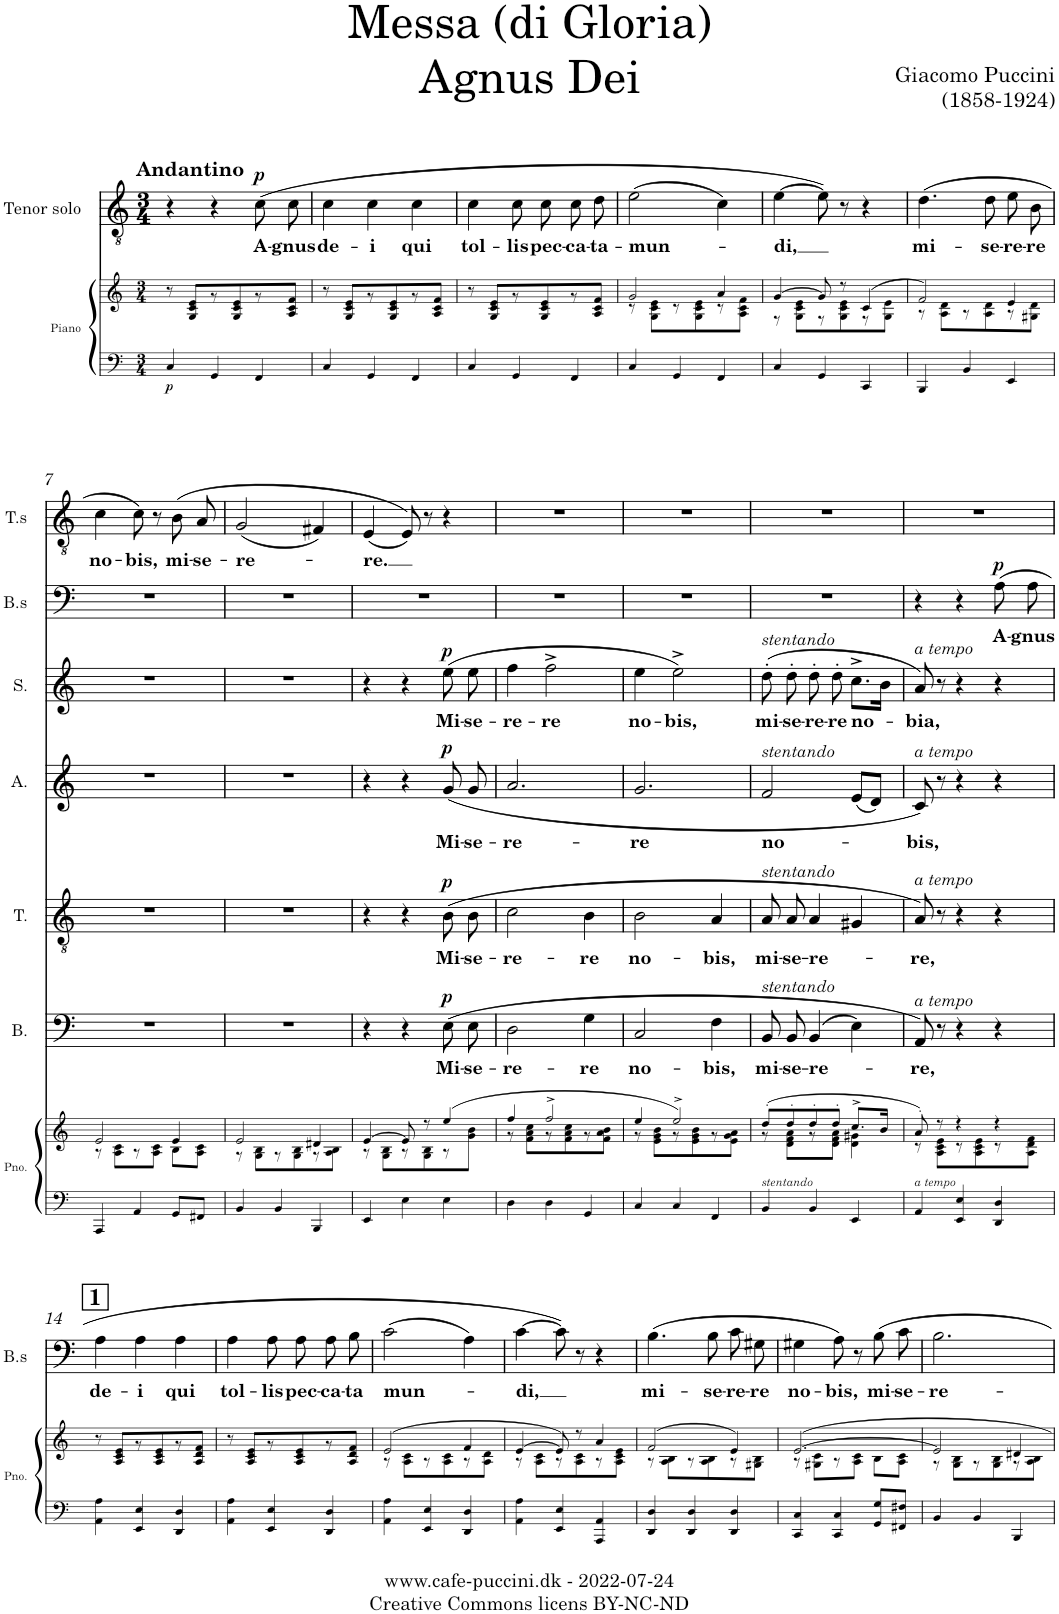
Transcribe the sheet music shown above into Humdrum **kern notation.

**kern	**kern	**dynam	**kern	**text	**dynam	**kern	**text	**dynam	**kern	**text	**dynam	**kern	**text	**dynam	**kern	**text	**dynam	**kern	**text	**dynam
*part7	*part7	*part7	*part6	*part6	*part6	*part5	*part5	*part5	*part4	*part4	*part4	*part3	*part3	*part3	*part2	*part2	*part2	*part1	*part1	*part1
*staff8	*staff7	*staff7/8	*staff6	*staff6	*staff6	*staff5	*staff5	*staff5	*staff4	*staff4	*staff4	*staff3	*staff3	*staff3	*staff2	*staff2	*staff2	*staff1	*staff1	*staff1
*I"Piano	*	*	*I"Bass	*	*	*I"Tenor	*	*	*I"Alto	*	*	*I"Soprano	*	*	*I"Bass solo	*	*	*I"Tenor solo	*	*
*I'Pno.	*	*	*I'B.	*	*	*I'T.	*	*	*I'A.	*	*	*I'S.	*	*	*I'B.s	*	*	*I'T.s	*	*
*stria5	*stria5	*	*stria5	*	*	*stria5	*	*	*stria5	*	*	*stria5	*	*	*stria5	*	*	*	*	*
*clefF4	*clefG2	*	*clefF4	*	*	*clefGv2	*	*	*clefG2	*	*	*clefG2	*	*	*clefF4	*	*	*clefGv2	*	*
*k[]	*k[]	*	*k[]	*	*	*k[]	*	*	*k[]	*	*	*k[]	*	*	*k[]	*	*	*k[]	*	*
*M3/4	*M3/4	*	*M3/4	*	*	*M3/4	*	*	*M3/4	*	*	*M3/4	*	*	*M3/4	*	*	*M3/4	*	*
=1	=1	=1	=1	=1	=1	=1	=1	=1	=1	=1	=1	=1	=1	=1	=1	=1	=1	=1	=1	=1
!	!	!	!	!	!	!	!	!	!	!	!	!	!	!	!	!	!	!LO:TX:a:B:t=Andantino	!	!
!	!	!LO:DY:b=2	!	!	!	!	!	!	!	!	!	!	!	!	!	!	!	!	!	!
4C/	8r	p	2.r	.	.	2.r	.	.	2.r	.	.	2.r	.	.	2.r	.	.	4r	.	.
.	8G/ 8c/ 8e/L	.	.	.	.	.	.	.	.	.	.	.	.	.	.	.	.	.	.	.
4GG/	8r	.	.	.	.	.	.	.	.	.	.	.	.	.	.	.	.	4r	.	.
.	8G/ 8c/ 8e/	.	.	.	.	.	.	.	.	.	.	.	.	.	.	.	.	.	.	.
!	!	!	!	!	!	!	!	!	!	!	!	!	!	!	!	!	!	!	!LO:LY:b	!LO:DY:a
4FF/	8r	.	.	.	.	.	.	.	.	.	.	.	.	.	.	.	.	(8c\L	A-	p
!	!	!	!	!	!	!	!	!	!	!	!	!	!	!	!	!	!	!	!LO:LY:b	!
.	8A/ 8c/ 8f/J	.	.	.	.	.	.	.	.	.	.	.	.	.	.	.	.	8c\J	-gnus	.
=2	=2	=2	=2	=2	=2	=2	=2	=2	=2	=2	=2	=2	=2	=2	=2	=2	=2	=2	=2	=2
!	!	!	!	!	!	!	!	!	!	!	!	!	!	!	!	!	!	!	!LO:LY:b	!
4C/	8r	.	2.r	.	.	2.r	.	.	2.r	.	.	2.r	.	.	2.r	.	.	4c\	de-	.
.	8G/ 8c/ 8e/L	.	.	.	.	.	.	.	.	.	.	.	.	.	.	.	.	.	.	.
!	!	!	!	!	!	!	!	!	!	!	!	!	!	!	!	!	!	!	!LO:LY:b	!
4GG/	8r	.	.	.	.	.	.	.	.	.	.	.	.	.	.	.	.	4c\	-i	.
.	8G/ 8c/ 8e/	.	.	.	.	.	.	.	.	.	.	.	.	.	.	.	.	.	.	.
!	!	!	!	!	!	!	!	!	!	!	!	!	!	!	!	!	!	!	!LO:LY:b	!
4FF/	8r	.	.	.	.	.	.	.	.	.	.	.	.	.	.	.	.	4c\	qui	.
.	8A/ 8c/ 8f/J	.	.	.	.	.	.	.	.	.	.	.	.	.	.	.	.	.	.	.
=3	=3	=3	=3	=3	=3	=3	=3	=3	=3	=3	=3	=3	=3	=3	=3	=3	=3	=3	=3	=3
!	!	!	!	!	!	!	!	!	!	!	!	!	!	!	!	!	!	!	!LO:LY:b	!
4C/	8r	.	2.r	.	.	2.r	.	.	2.r	.	.	2.r	.	.	2.r	.	.	4c\	tol-	.
.	8G/ 8c/ 8e/L	.	.	.	.	.	.	.	.	.	.	.	.	.	.	.	.	.	.	.
!	!	!	!	!	!	!	!	!	!	!	!	!	!	!	!	!	!	!	!LO:LY:b	!
4GG/	8r	.	.	.	.	.	.	.	.	.	.	.	.	.	.	.	.	8c\L	-lis	.
!	!	!	!	!	!	!	!	!	!	!	!	!	!	!	!	!	!	!	!LO:LY:b	!
.	8G/ 8c/ 8e/	.	.	.	.	.	.	.	.	.	.	.	.	.	.	.	.	8c\J	pec-	.
!	!	!	!	!	!	!	!	!	!	!	!	!	!	!	!	!	!	!	!LO:LY:b	!
4FF/	8r	.	.	.	.	.	.	.	.	.	.	.	.	.	.	.	.	8c\L	-ca-	.
!	!	!	!	!	!	!	!	!	!	!	!	!	!	!	!	!	!	!	!LO:LY:b	!
.	8A/ 8c/ 8f/J	.	.	.	.	.	.	.	.	.	.	.	.	.	.	.	.	8d\J	-ta-	.
=4	=4	=4	=4	=4	=4	=4	=4	=4	=4	=4	=4	=4	=4	=4	=4	=4	=4	=4	=4	=4
*	*^	*	*	*	*	*	*	*	*	*	*	*	*	*	*	*	*	*	*	*
!	!	!	!	!	!	!	!	!	!	!	!	!	!	!	!	!	!	!	!	!LO:LY:b	!
4C/	2g/	8r	.	2.r	.	.	2.r	.	.	2.r	.	.	2.r	.	.	2.r	.	.	(2e\	-mun-	.
.	.	8G\ 8c\ 8e\L	.	.	.	.	.	.	.	.	.	.	.	.	.	.	.	.	.	.	.
4GG/	.	8r	.	.	.	.	.	.	.	.	.	.	.	.	.	.	.	.	.	.	.
.	.	8G\ 8c\ 8e\	.	.	.	.	.	.	.	.	.	.	.	.	.	.	.	.	.	.	.
4FF/	4a/	8r	.	.	.	.	.	.	.	.	.	.	.	.	.	.	.	.	4c\)	.	.
.	.	8A\ 8c\ 8f\J	.	.	.	.	.	.	.	.	.	.	.	.	.	.	.	.	.	.	.
=5	=5	=5	=5	=5	=5	=5	=5	=5	=5	=5	=5	=5	=5	=5	=5	=5	=5	=5	=5	=5	=5
!	!	!	!	!	!	!	!	!	!	!	!	!	!	!	!	!	!	!	!	!LO:LY:b	!
4C/	[4g/	8r	.	2.r	.	.	2.r	.	.	2.r	.	.	2.r	.	.	2.r	.	.	[4e\	-di,	.
.	.	8G\ 8c\ 8e\L	.	.	.	.	.	.	.	.	.	.	.	.	.	.	.	.	.	.	.
4GG/	8g/]	8r	.	.	.	.	.	.	.	.	.	.	.	.	.	.	.	.	8e\])	.	.
.	8r	8G\ 8c\ 8e\	.	.	.	.	.	.	.	.	.	.	.	.	.	.	.	.	8r	.	.
4CC/	(4c/	8r	.	.	.	.	.	.	.	.	.	.	.	.	.	.	.	.	4r	.	.
.	.	8G\ 8e\J	.	.	.	.	.	.	.	.	.	.	.	.	.	.	.	.	.	.	.
=6	=6	=6	=6	=6	=6	=6	=6	=6	=6	=6	=6	=6	=6	=6	=6	=6	=6	=6	=6	=6	=6
!	!	!	!	!	!	!	!	!	!	!	!	!	!	!	!	!	!	!	!	!LO:LY:b	!
4BBB/	2f/)	8r	.	2.r	.	.	2.r	.	.	2.r	.	.	2.r	.	.	2.r	.	.	(4.d\	mi-	.
.	.	8A\ 8d\L	.	.	.	.	.	.	.	.	.	.	.	.	.	.	.	.	.	.	.
4BB/	.	8r	.	.	.	.	.	.	.	.	.	.	.	.	.	.	.	.	.	.	.
!	!	!	!	!	!	!	!	!	!	!	!	!	!	!	!	!	!	!	!	!LO:LY:b	!
.	.	8A\ 8d\	.	.	.	.	.	.	.	.	.	.	.	.	.	.	.	.	8d\	-se-	.
!	!	!	!	!	!	!	!	!	!	!	!	!	!	!	!	!	!	!	!	!LO:LY:b	!
4EE/	4e/	8r	.	.	.	.	.	.	.	.	.	.	.	.	.	.	.	.	8e\L	-re-	.
!	!	!	!	!	!	!	!	!	!	!	!	!	!	!	!	!	!	!	!	!LO:LY:b	!
.	.	8G#X\ 8d\J	.	.	.	.	.	.	.	.	.	.	.	.	.	.	.	.	8B\J	-re	.
!!LO:LB:g=z
=7	=7	=7	=7	=7	=7	=7	=7	=7	=7	=7	=7	=7	=7	=7	=7	=7	=7	=7	=7	=7	=7
!	!	!	!	!	!	!	!	!	!	!	!	!	!	!	!	!	!	!	!	!LO:LY:b	!
4AAA/	2e/	8r	.	2.r	.	.	2.r	.	.	2.r	.	.	2.r	.	.	2.r	.	.	4c\	no-	.
.	.	8A\ 8c\L	.	.	.	.	.	.	.	.	.	.	.	.	.	.	.	.	.	.	.
!	!	!	!	!	!	!	!	!	!	!	!	!	!	!	!	!	!	!	!	!LO:LY:b	!
4AA/	.	8r	.	.	.	.	.	.	.	.	.	.	.	.	.	.	.	.	8c\)	-bis,	.
.	.	8A\ 8c\J	.	.	.	.	.	.	.	.	.	.	.	.	.	.	.	.	8r	.	.
!	!	!	!	!	!	!	!	!	!	!	!	!	!	!	!	!	!	!	!	!LO:LY:b	!
8GG/L	4e/	8B\L	.	.	.	.	.	.	.	.	.	.	.	.	.	.	.	.	(8B/L	mi-	.
!	!	!	!	!	!	!	!	!	!	!	!	!	!	!	!	!	!	!	!	!LO:LY:b	!
8FF#X/J	.	8A\ 8c\J	.	.	.	.	.	.	.	.	.	.	.	.	.	.	.	.	8A/J	-se-	.
=8	=8	=8	=8	=8	=8	=8	=8	=8	=8	=8	=8	=8	=8	=8	=8	=8	=8	=8	=8	=8	=8
!	!	!	!	!	!	!	!	!	!	!	!	!	!	!	!	!	!	!	!	!LO:LY:b	!
4BB/	2e/	8r	.	2.r	.	.	2.r	.	.	2.r	.	.	2.r	.	.	2.r	.	.	(2G/	-re-	.
.	.	8G\ 8B\L	.	.	.	.	.	.	.	.	.	.	.	.	.	.	.	.	.	.	.
4BB/	.	8r	.	.	.	.	.	.	.	.	.	.	.	.	.	.	.	.	.	.	.
.	.	8G\ 8B\	.	.	.	.	.	.	.	.	.	.	.	.	.	.	.	.	.	.	.
4BBB/	4d#X/	8r	.	.	.	.	.	.	.	.	.	.	.	.	.	.	.	.	4F#X/)	.	.
.	.	8A\ 8B\J	.	.	.	.	.	.	.	.	.	.	.	.	.	.	.	.	.	.	.
=9	=9	=9	=9	=9	=9	=9	=9	=9	=9	=9	=9	=9	=9	=9	=9	=9	=9	=9	=9	=9	=9
!	!	!	!	!	!	!	!	!	!	!	!	!	!	!	!	!	!	!	!	!LO:LY:b	!
4EE/	[4e/	8r	.	4r	.	.	4r	.	.	4r	.	.	4r	.	.	2.r	.	.	(4E/	-re.	.
.	.	8G\ 8B\L	.	.	.	.	.	.	.	.	.	.	.	.	.	.	.	.	.	.	.
4E\	8e/]	8r	.	4r	.	.	4r	.	.	4r	.	.	4r	.	.	.	.	.	8E/))	.	.
.	8r	8G\ 8B\	.	.	.	.	.	.	.	.	.	.	.	.	.	.	.	.	8r	.	.
!	!	!	!	!	!LO:LY:b	!LO:DY:a	!	!LO:LY:b	!LO:DY:a	!	!LO:LY:b	!LO:DY:a	!	!LO:LY:b	!LO:DY:a	!	!	!	!	!	!
4E\	(4ee/	8r	.	(8E\L	Mi-	p	(8B\L	Mi-	p	(8g/	Mi-	p	(8ee\	Mi-	p	.	.	.	4r	.	.
!	!	!	!	!	!LO:LY:b	!	!	!LO:LY:b	!	!	!LO:LY:b	!	!	!LO:LY:b	!	!	!	!	!	!	!
.	.	8g\ 8b\J	.	8E\J	-se-	.	8B\J	-se-	.	8g/	-se-	.	8ee\	-se-	.	.	.	.	.	.	.
=10	=10	=10	=10	=10	=10	=10	=10	=10	=10	=10	=10	=10	=10	=10	=10	=10	=10	=10	=10	=10	=10
!	!	!	!	!	!LO:LY:b	!	!	!LO:LY:b	!	!	!LO:LY:b	!	!	!LO:LY:b	!	!	!	!	!	!	!
4D\	4ff/	8r	.	2D\	-re-	.	2c\	-re-	.	2.a/	-re-	.	4ff\	-re-	.	2.r	.	.	2.r	.	.
.	.	8f\ 8a\ 8cc\L	.	.	.	.	.	.	.	.	.	.	.	.	.	.	.	.	.	.	.
!	!	!	!	!	!	!	!	!	!	!	!	!	!	!LO:LY:b	!	!	!	!	!	!	!
4D\	2ff^/	8r	.	.	.	.	.	.	.	.	.	.	2ff^\	-re	.	.	.	.	.	.	.
.	.	8f\ 8a\ 8cc\	.	.	.	.	.	.	.	.	.	.	.	.	.	.	.	.	.	.	.
!	!	!	!	!	!LO:LY:b	!	!	!LO:LY:b	!	!	!	!	!	!	!	!	!	!	!	!	!
4GG/	.	8r	.	4G\	-re	.	4B\	-re	.	.	.	.	.	.	.	.	.	.	.	.	.
.	.	8f\ 8a\ 8b\J	.	.	.	.	.	.	.	.	.	.	.	.	.	.	.	.	.	.	.
=11	=11	=11	=11	=11	=11	=11	=11	=11	=11	=11	=11	=11	=11	=11	=11	=11	=11	=11	=11	=11	=11
!	!	!	!	!	!LO:LY:b	!	!	!LO:LY:b	!	!	!LO:LY:b	!	!	!LO:LY:b	!	!	!	!	!	!	!
4C/	4ee/	8r	.	2C/	no-	.	2B\	no-	.	2.g/	-re	.	4ee\	no-	.	2.r	.	.	2.r	.	.
.	.	8e\ 8g\ 8b\L	.	.	.	.	.	.	.	.	.	.	.	.	.	.	.	.	.	.	.
!	!	!	!	!	!	!	!	!	!	!	!	!	!	!LO:LY:b	!	!	!	!	!	!	!
4C/	2ee^/)	8r	.	.	.	.	.	.	.	.	.	.	2ee^\)	-bis,	.	.	.	.	.	.	.
.	.	8e\ 8g\ 8b\	.	.	.	.	.	.	.	.	.	.	.	.	.	.	.	.	.	.	.
!	!	!	!	!	!LO:LY:b	!	!	!LO:LY:b	!	!	!	!	!	!	!	!	!	!	!	!	!
4FF/	.	8r	.	4F\	-bis,	.	4A/	-bis,	.	.	.	.	.	.	.	.	.	.	.	.	.
.	.	8e\ 8g\ 8a\J	.	.	.	.	.	.	.	.	.	.	.	.	.	.	.	.	.	.	.
=12	=12	=12	=12	=12	=12	=12	=12	=12	=12	=12	=12	=12	=12	=12	=12	=12	=12	=12	=12	=12	=12
!	!	!	!	!	!	!	!	!	!	!	!	!	!LO:TX:a:i:t=stentando	!	!	!	!	!	!	!	!
!	!	!	!	!	!	!	!	!	!	!LO:TX:a:i:t=stentando	!	!	!	!	!	!	!	!	!	!	!
!	!	!	!	!	!	!	!LO:TX:a:i:t=stentando	!	!	!	!	!	!	!	!	!	!	!	!	!	!
!	!	!	!	!LO:TX:a:i:t=stentando	!	!	!	!	!	!	!	!	!	!	!	!	!	!	!	!	!
!LO:TX:a:i:t=stentando	!	!	!	!	!	!	!	!	!	!	!	!	!	!	!	!	!	!	!	!	!
!	!	!	!	!	!LO:LY:b	!	!	!LO:LY:b	!	!	!LO:LY:b	!	!	!LO:LY:b	!	!	!	!	!	!	!
4BB/	(8dd'/L	8r	.	8BB/L	mi-	.	8A/L	mi-	.	2f/	no-	.	(8dd'\	mi-	.	2.r	.	.	2.r	.	.
!	!	!	!	!	!LO:LY:b	!	!	!LO:LY:b	!	!	!	!	!	!LO:LY:b	!	!	!	!	!	!	!
.	8dd'/	8d\ 8f\ 8a\L	.	8BB/J	-se-	.	8A/J	-se-	.	.	.	.	8dd'\	-se-	.	.	.	.	.	.	.
!	!	!	!	!	!LO:LY:b	!	!	!LO:LY:b	!	!	!	!	!	!LO:LY:b	!	!	!	!	!	!	!
4BB/	8dd'/	8r	.	(4BB/	-re-	.	4A/	-re-	.	.	.	.	8dd'\	-re-	.	.	.	.	.	.	.
!	!	!	!	!	!	!	!	!	!	!	!	!	!	!LO:LY:b	!	!	!	!	!	!	!
.	8dd'/J	8d\ 8f\ 8a\J	.	.	.	.	.	.	.	.	.	.	8dd'\	-re	.	.	.	.	.	.	.
!	!	!	!	!	!	!	!	!	!	!	!	!	!	!LO:LY:b	!	!	!	!	!	!	!
4EE/	8.cc^/L	4d\ 4g#X\	.	4E\)	.	.	4G#X/	.	.	(8e/L	.	.	8.cc^\L	no-	.	.	.	.	.	.	.
.	.	.	.	.	.	.	.	.	.	8d/J)	.	.	.	.	.	.	.	.	.	.	.
.	16b/Jk	.	.	.	.	.	.	.	.	.	.	.	16b\Jk	.	.	.	.	.	.	.	.
=13	=13	=13	=13	=13	=13	=13	=13	=13	=13	=13	=13	=13	=13	=13	=13	=13	=13	=13	=13	=13	=13
!	!	!	!	!	!	!	!	!	!	!	!	!	!LO:TX:a:i:t=a tempo	!	!	!	!	!	!	!	!
!	!	!	!	!	!	!	!	!	!	!LO:TX:a:i:t=a tempo	!	!	!	!	!	!	!	!	!	!	!
!	!	!	!	!	!	!	!LO:TX:a:i:t=a tempo	!	!	!	!	!	!	!	!	!	!	!	!	!	!
!	!	!	!	!LO:TX:a:i:t=a tempo	!	!	!	!	!	!	!	!	!	!	!	!	!	!	!	!	!
!LO:TX:a:i:t=a tempo	!	!	!	!	!	!	!	!	!	!	!	!	!	!	!	!	!	!	!	!	!
!	!	!	!	!	!LO:LY:b	!	!	!LO:LY:b	!	!	!LO:LY:b	!	!	!LO:LY:b	!	!	!	!	!	!	!
4AA/	8a'/)	8r	.	8AA/)	-re,	.	8A/)	-re,	.	8c/)	-bis,	.	8a/)	-bia,	.	4r	.	.	2.r	.	.
.	8r	8A\ 8c\ 8e\L	.	8r	.	.	8r	.	.	8r	.	.	8r	.	.	.	.	.	.	.	.
4EE/ 4E/	4r	8r	.	4r	.	.	4r	.	.	4r	.	.	4r	.	.	4r	.	.	.	.	.
.	.	8A\ 8c\ 8e\	.	.	.	.	.	.	.	.	.	.	.	.	.	.	.	.	.	.	.
!	!	!	!	!	!	!	!	!	!	!	!	!	!	!	!	!	!LO:LY:b	!LO:DY:a	!	!	!
4DD/ 4D/	4r	8r	.	4r	.	.	4r	.	.	4r	.	.	4r	.	.	(8A\L	A-	p	.	.	.
!	!	!	!	!	!	!	!	!	!	!	!	!	!	!	!	!	!LO:LY:b	!	!	!	!
.	.	8A\ 8d\ 8f\J	.	.	.	.	.	.	.	.	.	.	.	.	.	8A\J	-gnus	.	.	.	.
!!LO:LB:g=z
!!LO:REH:place=s1:a:B:cj:fs=14:t=1
=14	=14	=14	=14	=14	=14	=14	=14	=14	=14	=14	=14	=14	=14	=14	=14	=14	=14	=14	=14	=14	=14
!	!	!	!	!	!	!	!	!	!	!	!	!	!	!	!	!	!LO:LY:b	!	!	!	!
*	*v	*v	*	*	*	*	*	*	*	*	*	*	*	*	*	*	*	*	*	*	*
4AA\ 4A\	8r	.	2.r	.	.	2.r	.	.	2.r	.	.	2.r	.	.	4A\	de-	.	2.r	.	.
.	8A/ 8c/ 8e/L	.	.	.	.	.	.	.	.	.	.	.	.	.	.	.	.	.	.	.
!	!	!	!	!	!	!	!	!	!	!	!	!	!	!	!	!LO:LY:b	!	!	!	!
4EE/ 4E/	8r	.	.	.	.	.	.	.	.	.	.	.	.	.	4A\	-i	.	.	.	.
.	8A/ 8c/ 8e/	.	.	.	.	.	.	.	.	.	.	.	.	.	.	.	.	.	.	.
!	!	!	!	!	!	!	!	!	!	!	!	!	!	!	!	!LO:LY:b	!	!	!	!
4DD/ 4D/	8r	.	.	.	.	.	.	.	.	.	.	.	.	.	4A\	qui	.	.	.	.
.	8A/ 8d/ 8f/J	.	.	.	.	.	.	.	.	.	.	.	.	.	.	.	.	.	.	.
=15	=15	=15	=15	=15	=15	=15	=15	=15	=15	=15	=15	=15	=15	=15	=15	=15	=15	=15	=15	=15
!	!	!	!	!	!	!	!	!	!	!	!	!	!	!	!	!LO:LY:b	!	!	!	!
4AA\ 4A\	8r	.	2.r	.	.	2.r	.	.	2.r	.	.	2.r	.	.	4A\	tol-	.	2.r	.	.
.	8A/ 8c/ 8e/L	.	.	.	.	.	.	.	.	.	.	.	.	.	.	.	.	.	.	.
!	!	!	!	!	!	!	!	!	!	!	!	!	!	!	!	!LO:LY:b	!	!	!	!
4EE/ 4E/	8r	.	.	.	.	.	.	.	.	.	.	.	.	.	8A\L	-lis	.	.	.	.
!	!	!	!	!	!	!	!	!	!	!	!	!	!	!	!	!LO:LY:b	!	!	!	!
.	8A/ 8c/ 8e/	.	.	.	.	.	.	.	.	.	.	.	.	.	8A\J	pec-	.	.	.	.
!	!	!	!	!	!	!	!	!	!	!	!	!	!	!	!	!LO:LY:b	!	!	!	!
4DD/ 4D/	8r	.	.	.	.	.	.	.	.	.	.	.	.	.	8A\L	-ca-	.	.	.	.
!	!	!	!	!	!	!	!	!	!	!	!	!	!	!	!	!LO:LY:b	!	!	!	!
.	8A/ 8d/ 8f/J	.	.	.	.	.	.	.	.	.	.	.	.	.	8B\J	-ta	.	.	.	.
=16	=16	=16	=16	=16	=16	=16	=16	=16	=16	=16	=16	=16	=16	=16	=16	=16	=16	=16	=16	=16
*	*^	*	*	*	*	*	*	*	*	*	*	*	*	*	*	*	*	*	*	*
!	!	!	!	!	!	!	!	!	!	!	!	!	!	!	!	!	!LO:LY:b	!	!	!	!
4AA\ 4A\	(2e/	8r	.	2.r	.	.	2.r	.	.	2.r	.	.	2.r	.	.	(2c\	mun-	.	2.r	.	.
.	.	8A\ 8c\L	.	.	.	.	.	.	.	.	.	.	.	.	.	.	.	.	.	.	.
4EE/ 4E/	.	8r	.	.	.	.	.	.	.	.	.	.	.	.	.	.	.	.	.	.	.
.	.	8A\ 8c\	.	.	.	.	.	.	.	.	.	.	.	.	.	.	.	.	.	.	.
4DD/ 4D/	4f/	8r	.	.	.	.	.	.	.	.	.	.	.	.	.	4A\)	.	.	.	.	.
.	.	8A\ 8d\J	.	.	.	.	.	.	.	.	.	.	.	.	.	.	.	.	.	.	.
=17	=17	=17	=17	=17	=17	=17	=17	=17	=17	=17	=17	=17	=17	=17	=17	=17	=17	=17	=17	=17	=17
!	!	!	!	!	!	!	!	!	!	!	!	!	!	!	!	!	!LO:LY:b	!	!	!	!
4AA\ 4A\	[4e/	8r	.	2.r	.	.	2.r	.	.	2.r	.	.	2.r	.	.	[4c\	-di,	.	2.r	.	.
.	.	8A\ 8c\L	.	.	.	.	.	.	.	.	.	.	.	.	.	.	.	.	.	.	.
4EE/ 4E/	8e/])	8r	.	.	.	.	.	.	.	.	.	.	.	.	.	8c\])	.	.	.	.	.
.	8r	8A\ 8c\	.	.	.	.	.	.	.	.	.	.	.	.	.	8r	.	.	.	.	.
4AAA/ 4AA/	4a/	8r	.	.	.	.	.	.	.	.	.	.	.	.	.	4r	.	.	.	.	.
.	.	8A\ 8c\ 8e\J	.	.	.	.	.	.	.	.	.	.	.	.	.	.	.	.	.	.	.
=18	=18	=18	=18	=18	=18	=18	=18	=18	=18	=18	=18	=18	=18	=18	=18	=18	=18	=18	=18	=18	=18
!	!	!	!	!	!	!	!	!	!	!	!	!	!	!	!	!	!LO:LY:b	!	!	!	!
4DD/ 4D/	(2f/	8r	.	2.r	.	.	2.r	.	.	2.r	.	.	2.r	.	.	(4.B\	mi-	.	2.r	.	.
.	.	8A\ 8B\L	.	.	.	.	.	.	.	.	.	.	.	.	.	.	.	.	.	.	.
4DD/ 4D/	.	8r	.	.	.	.	.	.	.	.	.	.	.	.	.	.	.	.	.	.	.
!	!	!	!	!	!	!	!	!	!	!	!	!	!	!	!	!	!LO:LY:b	!	!	!	!
.	.	8A\ 8B\	.	.	.	.	.	.	.	.	.	.	.	.	.	8B\	-se-	.	.	.	.
!	!	!	!	!	!	!	!	!	!	!	!	!	!	!	!	!	!LO:LY:b	!	!	!	!
4DD/ 4D/	4e/)	8r	.	.	.	.	.	.	.	.	.	.	.	.	.	8c\L	-re-	.	.	.	.
!	!	!	!	!	!	!	!	!	!	!	!	!	!	!	!	!	!LO:LY:b	!	!	!	!
.	.	8G#X\ 8B\J	.	.	.	.	.	.	.	.	.	.	.	.	.	8G#X\J	-re	.	.	.	.
=19	=19	=19	=19	=19	=19	=19	=19	=19	=19	=19	=19	=19	=19	=19	=19	=19	=19	=19	=19	=19	=19
!	!	!	!	!	!	!	!	!	!	!	!	!	!	!	!	!	!LO:LY:b	!	!	!	!
4CC/ 4C/	[2.e/	8r	.	2.r	.	.	2.r	.	.	2.r	.	.	2.r	.	.	4G#X\	no-	.	2.r	.	.
.	.	8G#X\ 8c\L	.	.	.	.	.	.	.	.	.	.	.	.	.	.	.	.	.	.	.
!	!	!	!	!	!	!	!	!	!	!	!	!	!	!	!	!	!LO:LY:b	!	!	!	!
4CC/ 4C/	.	8r	.	.	.	.	.	.	.	.	.	.	.	.	.	8A\)	-bis,	.	.	.	.
.	.	8A\ 8c\J	.	.	.	.	.	.	.	.	.	.	.	.	.	8r	.	.	.	.	.
!	!	!	!	!	!	!	!	!	!	!	!	!	!	!	!	!	!LO:LY:b	!	!	!	!
8GG/ 8G/L	.	8B\L	.	.	.	.	.	.	.	.	.	.	.	.	.	8B\L	mi-	.	.	.	.
!	!	!	!	!	!	!	!	!	!	!	!	!	!	!	!	!	!LO:LY:b	!	!	!	!
8FF#X/ 8F#X/J	.	8A\ 8c\J	.	.	.	.	.	.	.	.	.	.	.	.	.	8c\J	-se-	.	.	.	.
=20	=20	=20	=20	=20	=20	=20	=20	=20	=20	=20	=20	=20	=20	=20	=20	=20	=20	=20	=20	=20	=20
!	!	!	!	!	!	!	!	!	!	!	!	!	!	!	!	!	!LO:LY:b	!	!	!	!
4BB/	2e/]	8r	.	2.r	.	.	2.r	.	.	2.r	.	.	2.r	.	.	2.B\	-re-	.	2.r	.	.
.	.	8G\ 8B\L	.	.	.	.	.	.	.	.	.	.	.	.	.	.	.	.	.	.	.
4BB/	.	8r	.	.	.	.	.	.	.	.	.	.	.	.	.	.	.	.	.	.	.
.	.	8G\ 8B\	.	.	.	.	.	.	.	.	.	.	.	.	.	.	.	.	.	.	.
4BBB/	4d#X/	8r	.	.	.	.	.	.	.	.	.	.	.	.	.	.	.	.	.	.	.
.	.	8A\ 8B\J	.	.	.	.	.	.	.	.	.	.	.	.	.	.	.	.	.	.	.
*	*v	*v	*	*	*	*	*	*	*	*	*	*	*	*	*	*	*	*	*	*	*
=	=	=	=	=	=	=	=	=	=	=	=	=	=	=	=	=	=	=	=	=
*-	*-	*-	*-	*-	*-	*-	*-	*-	*-	*-	*-	*-	*-	*-	*-	*-	*-	*-	*-	*-
